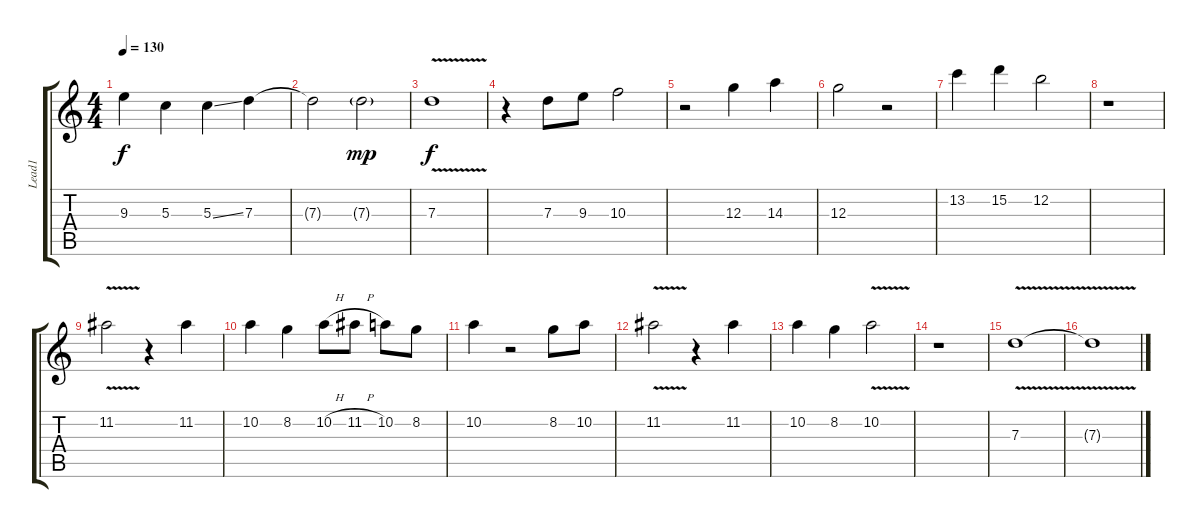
\track ("Lead1" "Lead1") {instrument electricguitarclean}
\staff {score tabs}
\tuning (E4 B3 G3 D3 A2 E2) {hide}
\ts (4 4)
\tempo 130
\clef g2
\ks c
9.3.4{dy f} 5.3.4 5.3{ss}.4 7.3.4 |
7.3{t}.2 7.3{g}.2{dy mp} |
7.3{v}.1{dy f} |
r.4 7.3.8 9.3.8 10.3.2 |
r.2 12.3.4 14.3.4 |
12.3.2 r.2 |
13.2.4 15.2.4 12.2.2 |
r.1 |
11.2{v}.2 r.4 11.2.4 |
10.2.4 8.2.4 10.2{h}.8 11.2{h}.8 10.2.8 8.2.8 |
10.2.4 r.2 8.2.8 10.2.8 |
11.2{v}.2 r.4 11.2.4 |
10.2.4 8.2.4 10.2{v}.2 |
r.1 |
7.3{v}.1{instrument distortionguitar} |
7.3{t}.1
